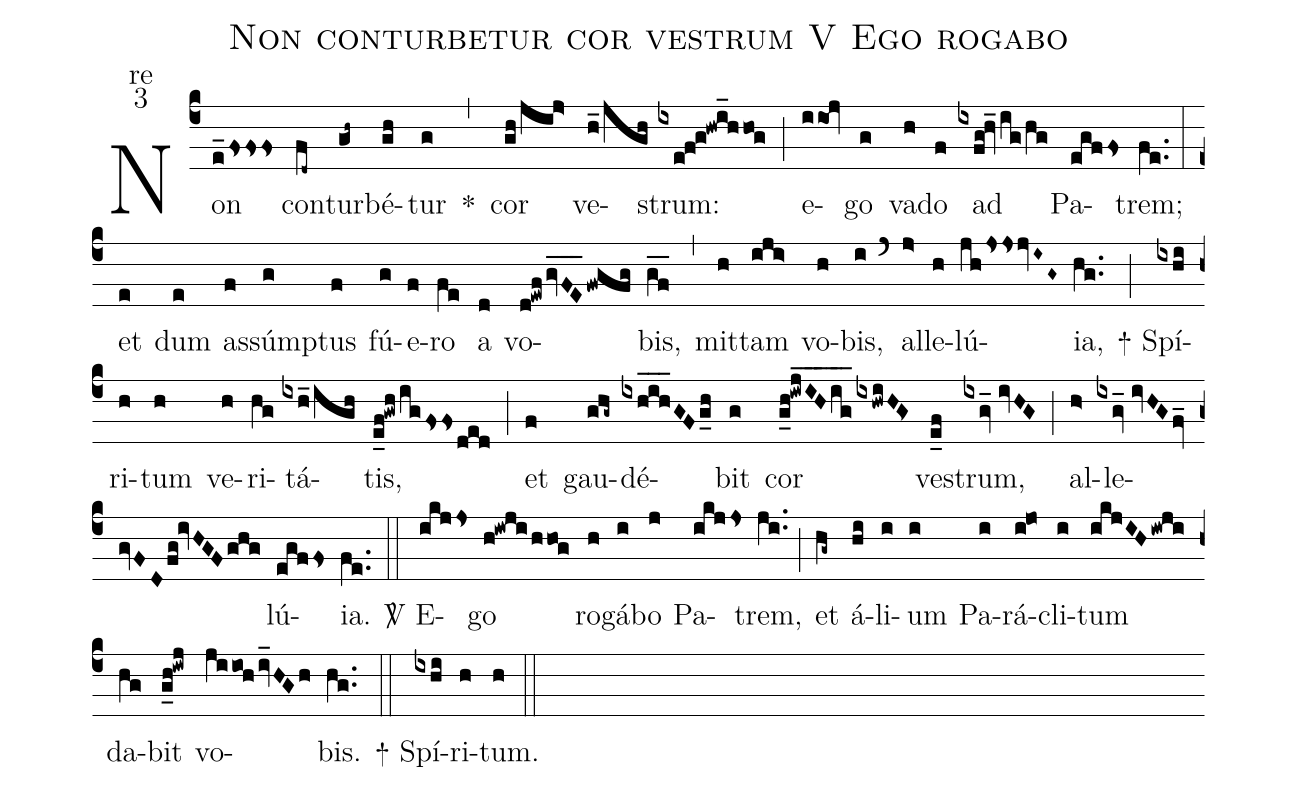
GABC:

name:Non conturbetur cor vestrum V Ego rogabo;
office-part:re;
mode:3;
%%
(c4) Non(e_fsss) con(fd~)tur(gh~)bé(gh)tur(g) <sp>*</sp>(,)
cor(gh/jij>) ve(h_/jgh)strum:(ixe!f!g!hwi_hhog) (;)
e(iioj)go(g) va(h)do(f) ad(ixfg!hv_/ig/hg) Pa(egffs)trem;(fe..) (:)
et(e) dum(e) as(f)súm(g)ptus(f)
fú(g)e(f)ro(fe) a(d) vo(d!ewf/gvFE___fwgfg)bis,(gf__) (,)
mit(h)tam(iji>) vo(h)bis,(i) (`) al(j>)le(h)lú(jhjssjvI~G~){ia},(hg..) (;)

<sp>+</sp>
Spí(ixhi)ri(h)tum(h) ve(h)ri(hg)tá(ixh_/igh)tis,(e_f!gwh/igfssded) (;)
et(f) gau(ghg~)dé(ixhih___GFg_h)bit(g) cor(g_h!iwjIH___ig__ixhwiHG>) ve(e_f)strum,(ixgv_//ivHG) (;)
al(h>)le(ixgv_//ivHGfv_//gvFD/fg!ivHGFghg)lú(egffs){ia}.(fe..) (::)

<sp>V/</sp>
E(ikjjs)go(h!iwjihhog) ro(h)gá(i)bo(j) Pa(ikjjs)trem,(ji..) (;)
et(hg~) á(hi)li(i)um(i) Pa(i)rá(i@jo)cli(i)tum(ikjIHiwji)
da(hg)bit(g_h!iwj) vo(jiiohiv_HGh)bis.(hg..) (::)

<sp>+</sp>
Spí(ixhi)ri(h)tum.(h) (::)
